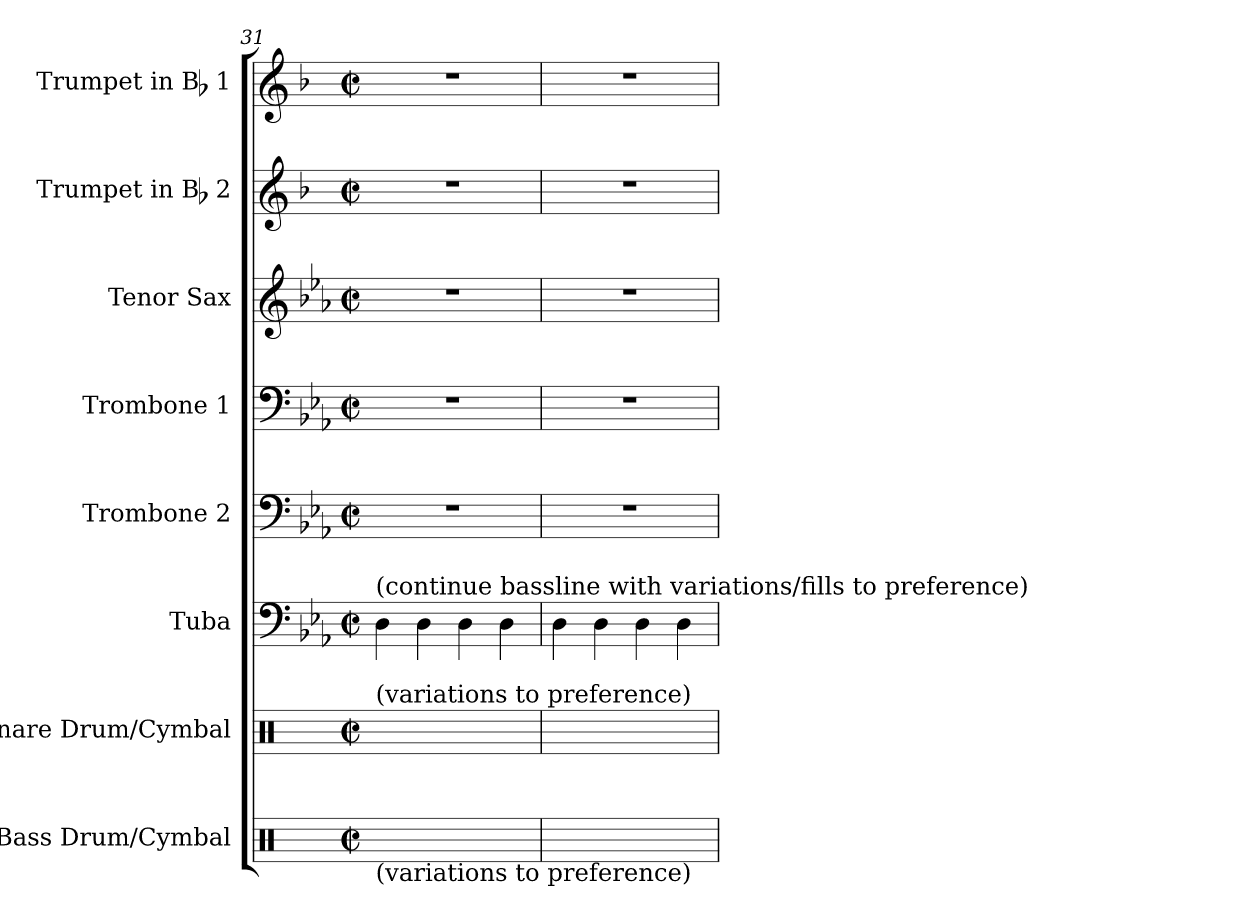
**kern	**kern	**kern	**kern	**kern	**kern	**kern	**kern
*part8	*part7	*part6	*part5	*part4	*part3	*part2	*part1
*staff8	*staff7	*staff6	*staff5	*staff4	*staff3	*staff2	*staff1
*I"Bass Drum/Cymbal	*I"Snare Drum/Cymbal	*I"Tuba	*I"Trombone 2	*I"Trombone 1	*I"Tenor Sax	*I"Trumpet in Bb 2	*I"Trumpet in Bb 1
*I'B.D./Cym	*I'S.D./Cym	*I'Tuba	*I'Tbn. 2	*I'Tbn. 1	*I'T. Sx.	*	*
*clefX	*clefX	*clefF4	*clefF4	*clefF4	*clefG2	*clefG2	*clefG2
*	*	*	*	*	*ITrd8c14	*ITrd1c2	*ITrd1c2
*k[]	*k[]	*k[b-e-a-]	*k[b-e-a-]	*k[b-e-a-]	*k[b-e-a-]	*k[b-e-a-]	*k[b-e-a-]
*C:	*C:	*E-:	*E-:	*E-:	*E-:	*E-:	*E-:
*M2/2	*M2/2	*M2/2	*M2/2	*M2/2	*M2/2	*M2/2	*M2/2
*met(c|)	*met(c|)	*met(c|)	*met(c|)	*met(c|)	*met(c|)	*met(c|)	*met(c|)
=31	=31	=31	=31	=31	=31	=31	=31
!	!	!LO:TX:a:t=(continue bassline with variations/fills to preference)	!	!	!	!	!
!	!LO:TX:a:t=(variations to preference)	!	!	!	!	!	!
!LO:TX:b:t=(variations to preference)	!	!	!	!	!	!	!
4Ri\	4Ri\	4Di\	1r	1r	1r	1r	1r
4Ri\	4Ri\	4Di\	.	.	.	.	.
4Ri\	4Ri\	4Di\	.	.	.	.	.
4Ri\	4Ri\	4Di\	.	.	.	.	.
=32	=32	=32	=32	=32	=32	=32	=32
4Ri\	4Ri\	4Di\	1r	1r	1r	1r	1r
4Ri\	4Ri\	4Di\	.	.	.	.	.
4Ri\	4Ri\	4Di\	.	.	.	.	.
4Ri\	4Ri\	4Di\	.	.	.	.	.
=	=	=	=	=	=	=	=
*-	*-	*-	*-	*-	*-	*-	*-
